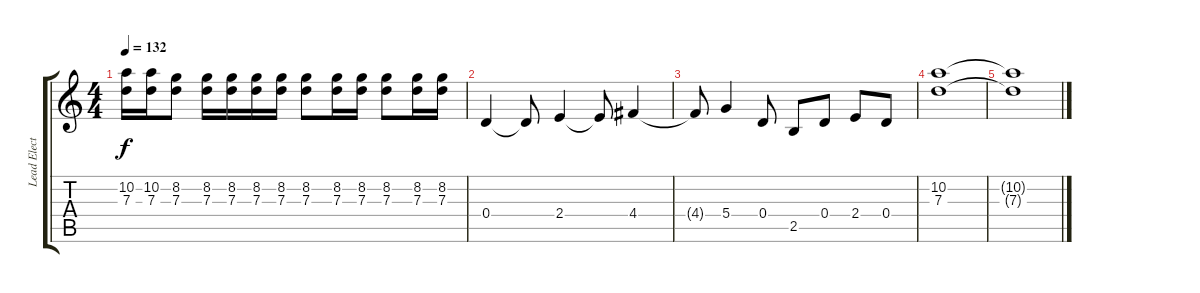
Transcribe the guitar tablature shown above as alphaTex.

\track ("Lead Electric Guitar" "Lead Elect") {instrument distortionguitar}
\staff {score tabs}
\tuning (E4 B3 G3 D3 A2 E2) {hide}
\ts (4 4)
\tempo 132
\clef g2
\ks c
(10.2 7.3).16{dy f} (10.2 7.3).16 (8.2 7.3).8 (8.2 7.3).16 (8.2 7.3).16 (8.2 7.3).16 (8.2 7.3).16 (8.2 7.3).8 (8.2 7.3).16 (8.2 7.3).16 (8.2 7.3).8 (8.2 7.3).16 (8.2 7.3).16 |
0.4.4 0.4{t}.8 2.4.4 2.4{t}.8 4.4.4 |
4.4{t}.8 5.4.4 0.4.8 2.5.8 0.4.8 2.4.8 0.4.8 |
(10.2 7.3).1 |
(10.2{t} 7.3{t}).1
